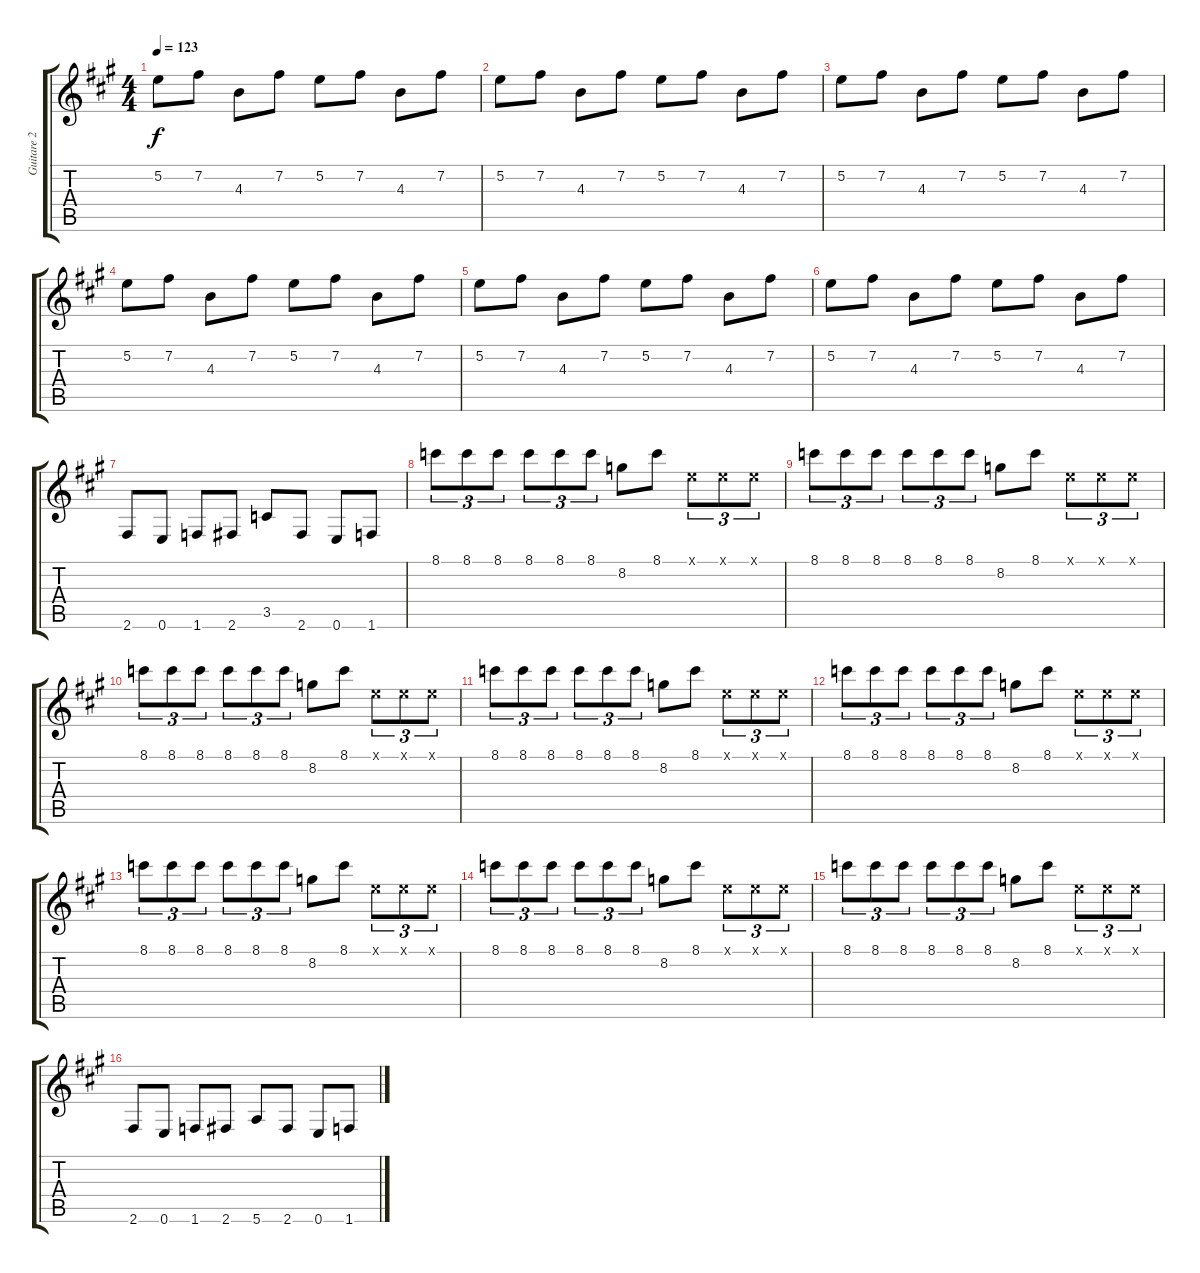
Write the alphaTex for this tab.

\track ("Guitare 2 (Matthew Bellamy)" "Guitare 2 ") {instrument distortionguitar}
\staff {score tabs}
\tuning (E4 B3 G3 D3 A2 E2) {hide}
\ts (4 4)
\tempo 123
\clef g2
\ks a
5.2.8{dy f} 7.2.8 4.3.8 7.2.8 5.2.8 7.2.8 4.3.8 7.2.8 |
5.2.8 7.2.8 4.3.8 7.2.8 5.2.8 7.2.8 4.3.8 7.2.8 |
5.2.8 7.2.8 4.3.8 7.2.8 5.2.8 7.2.8 4.3.8 7.2.8 |
5.2.8 7.2.8 4.3.8 7.2.8 5.2.8 7.2.8 4.3.8 7.2.8 |
5.2.8 7.2.8 4.3.8 7.2.8 5.2.8 7.2.8 4.3.8 7.2.8 |
5.2.8 7.2.8 4.3.8 7.2.8 5.2.8 7.2.8 4.3.8 7.2.8 |
2.6.8 0.6.8 1.6.8 2.6.8 3.5.8 2.6.8 0.6.8 1.6.8 |
8.1.8{tu (3 2)} 8.1.8{tu (3 2)} 8.1.8{tu (3 2)} 8.1.8{tu (3 2)} 8.1.8{tu (3 2)} 8.1.8{tu (3 2)} 8.2.8 8.1.8 0.1{x}.8{tu (3 2)} 0.1{x}.8{tu (3 2)} 0.1{x}.8{tu (3 2)} |
8.1.8{tu (3 2)} 8.1.8{tu (3 2)} 8.1.8{tu (3 2)} 8.1.8{tu (3 2)} 8.1.8{tu (3 2)} 8.1.8{tu (3 2)} 8.2.8 8.1.8 0.1{x}.8{tu (3 2)} 0.1{x}.8{tu (3 2)} 0.1{x}.8{tu (3 2)} |
8.1.8{tu (3 2)} 8.1.8{tu (3 2)} 8.1.8{tu (3 2)} 8.1.8{tu (3 2)} 8.1.8{tu (3 2)} 8.1.8{tu (3 2)} 8.2.8 8.1.8 0.1{x}.8{tu (3 2)} 0.1{x}.8{tu (3 2)} 0.1{x}.8{tu (3 2)} |
8.1.8{tu (3 2)} 8.1.8{tu (3 2)} 8.1.8{tu (3 2)} 8.1.8{tu (3 2)} 8.1.8{tu (3 2)} 8.1.8{tu (3 2)} 8.2.8 8.1.8 0.1{x}.8{tu (3 2)} 0.1{x}.8{tu (3 2)} 0.1{x}.8{tu (3 2)} |
8.1.8{tu (3 2)} 8.1.8{tu (3 2)} 8.1.8{tu (3 2)} 8.1.8{tu (3 2)} 8.1.8{tu (3 2)} 8.1.8{tu (3 2)} 8.2.8 8.1.8 0.1{x}.8{tu (3 2)} 0.1{x}.8{tu (3 2)} 0.1{x}.8{tu (3 2)} |
8.1.8{tu (3 2)} 8.1.8{tu (3 2)} 8.1.8{tu (3 2)} 8.1.8{tu (3 2)} 8.1.8{tu (3 2)} 8.1.8{tu (3 2)} 8.2.8 8.1.8 0.1{x}.8{tu (3 2)} 0.1{x}.8{tu (3 2)} 0.1{x}.8{tu (3 2)} |
8.1.8{tu (3 2)} 8.1.8{tu (3 2)} 8.1.8{tu (3 2)} 8.1.8{tu (3 2)} 8.1.8{tu (3 2)} 8.1.8{tu (3 2)} 8.2.8 8.1.8 0.1{x}.8{tu (3 2)} 0.1{x}.8{tu (3 2)} 0.1{x}.8{tu (3 2)} |
8.1.8{tu (3 2)} 8.1.8{tu (3 2)} 8.1.8{tu (3 2)} 8.1.8{tu (3 2)} 8.1.8{tu (3 2)} 8.1.8{tu (3 2)} 8.2.8 8.1.8 0.1{x}.8{tu (3 2)} 0.1{x}.8{tu (3 2)} 0.1{x}.8{tu (3 2)} |
2.6.8 0.6.8 1.6.8 2.6.8 5.6.8 2.6.8 0.6.8 1.6.8
